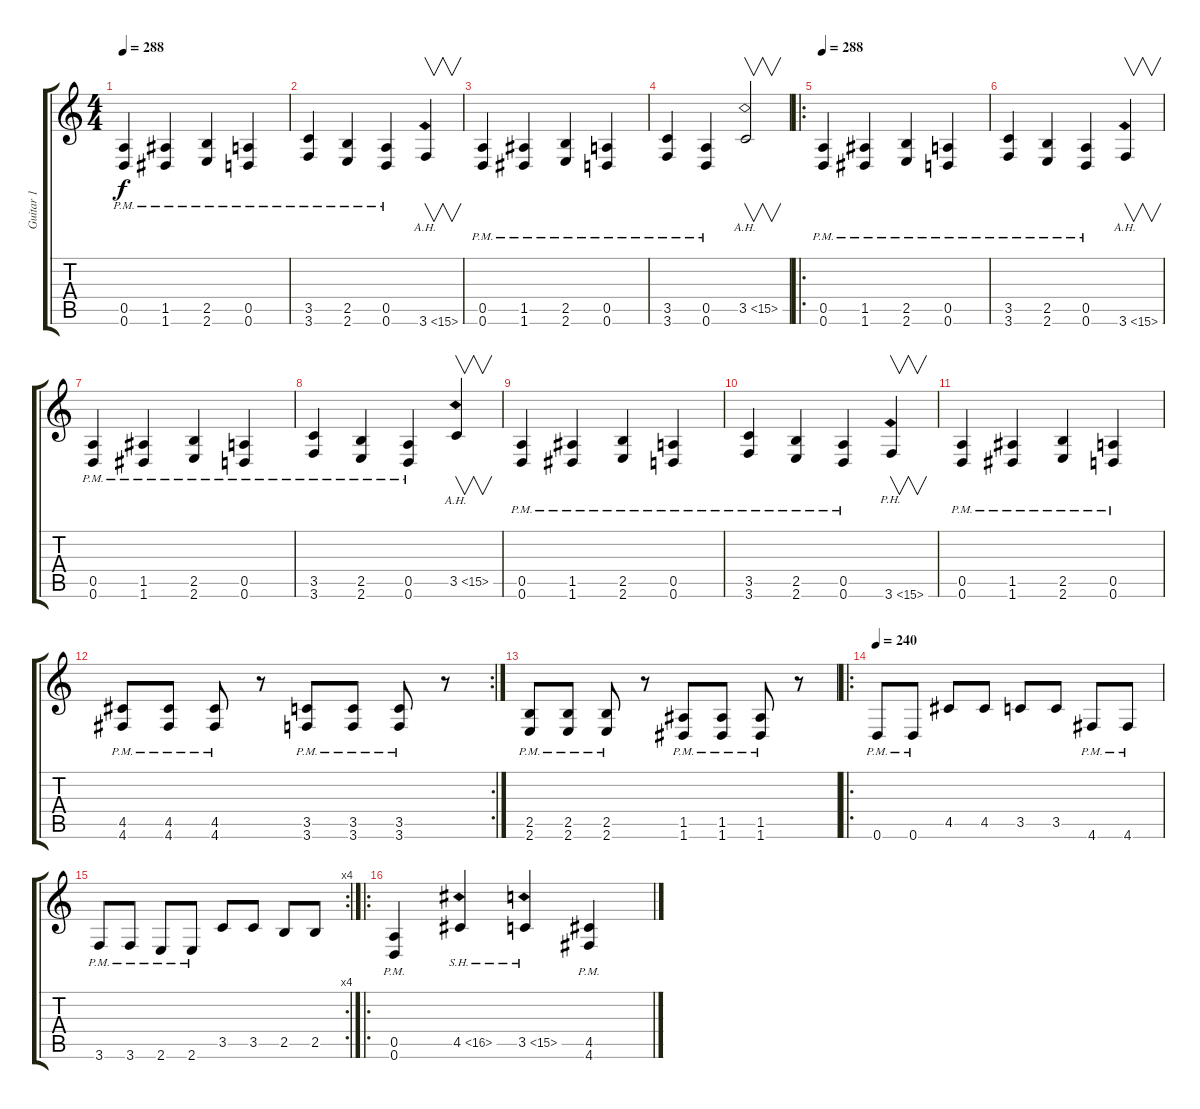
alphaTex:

\track ("Guitar 1" "Guitar 1") {instrument overdrivenguitar}
\staff {score tabs}
\tuning (E4 B3 G3 D3 A2 D2) {hide}
\ts (4 4)
\tempo 288
\clef g2
\ks c
(0.5{pm} 0.6{pm}).4{dy f} (1.5{pm} 1.6{pm}).4 (2.5{pm} 2.6{pm}).4 (0.5{pm} 0.6{pm}).4 |
(3.5{pm} 3.6{pm}).4 (2.5{pm} 2.6{pm}).4 (0.5{pm} 0.6{pm}).4 3.6{ah 12}.4{v} |
(0.5{pm} 0.6{pm}).4 (1.5{pm} 1.6{pm}).4 (2.5{pm} 2.6{pm}).4 (0.5{pm} 0.6{pm}).4 |
(3.5{pm} 3.6{pm}).4 (0.5{pm} 0.6{pm}).4 3.5{ah 12}.2{v} |
\ro
\tempo 288
(0.5{pm} 0.6{pm}).4 (1.5{pm} 1.6{pm}).4 (2.5{pm} 2.6{pm}).4 (0.5{pm} 0.6{pm}).4 |
(3.5{pm} 3.6{pm}).4 (2.5{pm} 2.6{pm}).4 (0.5{pm} 0.6{pm}).4 3.6{ah 12}.4{v} |
(0.5{pm} 0.6{pm}).4 (1.5{pm} 1.6{pm}).4 (2.5{pm} 2.6{pm}).4 (0.5{pm} 0.6{pm}).4 |
(3.5{pm} 3.6{pm}).4 (2.5{pm} 2.6{pm}).4 (0.5{pm} 0.6{pm}).4 3.5{ah 12}.4{v} |
(0.5{pm} 0.6{pm}).4 (1.5{pm} 1.6{pm}).4 (2.5{pm} 2.6{pm}).4 (0.5{pm} 0.6{pm}).4 |
(3.5{pm} 3.6{pm}).4 (2.5{pm} 2.6{pm}).4 (0.5{pm} 0.6{pm}).4 3.6{ph 12}.4{v} |
(0.5{pm} 0.6{pm}).4 (1.5{pm} 1.6{pm}).4 (2.5{pm} 2.6{pm}).4 (0.5{pm} 0.6{pm}).4 |
\rc 2
(4.5{pm} 4.6{pm}).8 (4.5{pm} 4.6{pm}).8 (4.5{pm} 4.6{pm}).8 r.8 (3.5{pm} 3.6{pm}).8 (3.5{pm} 3.6{pm}).8 (3.5{pm} 3.6{pm}).8 r.8 |
(2.5{pm} 2.6{pm}).8 (2.5{pm} 2.6{pm}).8 (2.5{pm} 2.6{pm}).8 r.8 (1.5{pm} 1.6{pm}).8 (1.5{pm} 1.6{pm}).8 (1.5{pm} 1.6{pm}).8 r.8 |
\ro
\tempo 240
0.6{pm}.8 0.6{pm}.8 4.5.8 4.5.8 3.5.8 3.5.8 4.6{pm}.8 4.6{pm}.8 |
\rc 4
3.6{pm}.8 3.6{pm}.8 2.6{pm}.8 2.6{pm}.8 3.5.8 3.5.8 2.5.8 2.5.8 |
\ro
(0.5{pm} 0.6{pm}).4 4.5{sh 12}.4 3.5{sh 12}.4 (4.5{pm} 4.6{pm}).4
